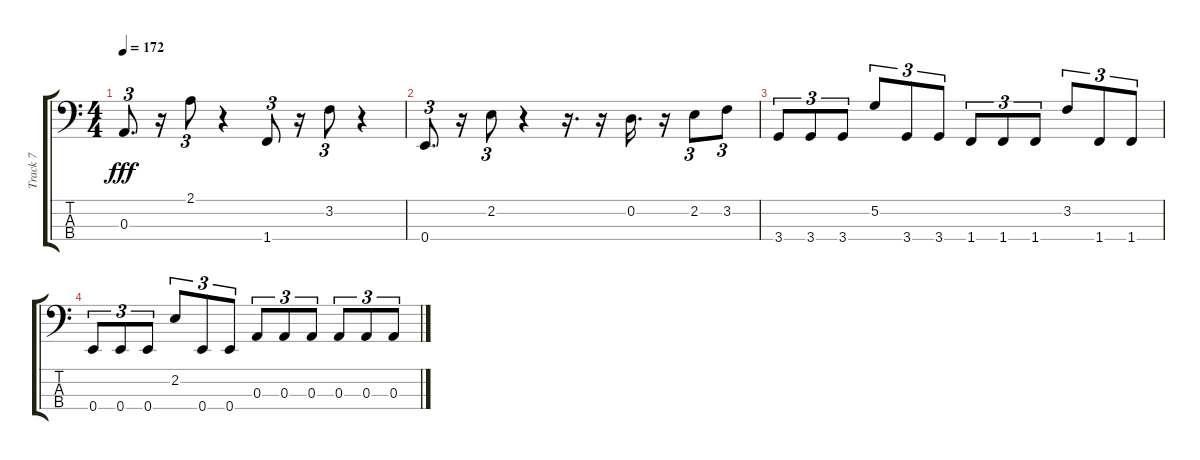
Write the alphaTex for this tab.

\track ("Track 7" "Track 7") {instrument electricbassfinger}
\staff {score tabs}
\tuning (G2 D2 A1 E1) {hide}
\ts (4 4)
\tempo 172
\clef f4
\ks c
0.3.8{d tu (3 2) dy fff} r.16 2.1.8{tu (3 2)} r.4 1.4.8{tu (3 2)} r.16 3.2.8{tu (3 2)} r.4 |
0.4.8{d tu (3 2)} r.16 2.2.8{tu (3 2)} r.4 r.16{d} r.16 0.2.16{d} r.16 2.2.8{tu (3 2)} 3.2.8{tu (3 2)} |
3.4.8{tu (3 2)} 3.4.8{tu (3 2)} 3.4.8{tu (3 2)} 5.2.8{tu (3 2)} 3.4.8{tu (3 2)} 3.4.8{tu (3 2)} 1.4.8{tu (3 2)} 1.4.8{tu (3 2)} 1.4.8{tu (3 2)} 3.2.8{tu (3 2)} 1.4.8{tu (3 2)} 1.4.8{tu (3 2)} |
0.4.8{tu (3 2)} 0.4.8{tu (3 2)} 0.4.8{tu (3 2)} 2.2.8{tu (3 2)} 0.4.8{tu (3 2)} 0.4.8{tu (3 2)} 0.3.8{tu (3 2)} 0.3.8{tu (3 2)} 0.3.8{tu (3 2)} 0.3.8{tu (3 2)} 0.3.8{tu (3 2)} 0.3.8{tu (3 2)}
